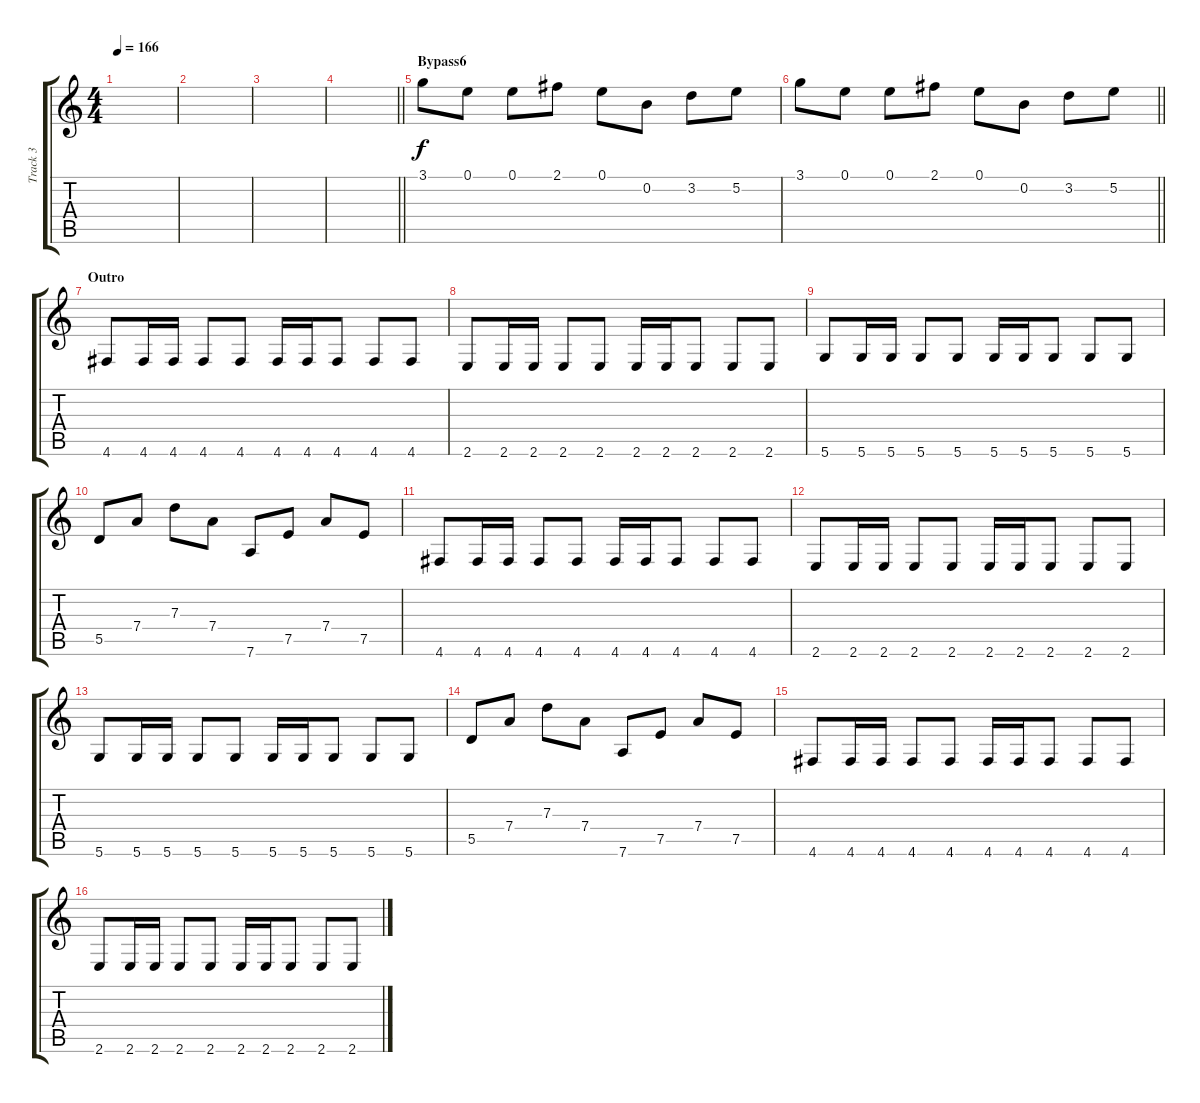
\track ("Track 3" "Track 3") {instrument distortionguitar}
\staff {score tabs}
\tuning (E4 B3 G3 D3 A2 D2) {hide}
\ts (4 4)
\tempo 166
\clef g2
\ks c
|
|
\ks aminor
|
\barLineRight lightlight
|
\section ("" "Bypass6")
3.1.8 0.1.8 0.1.8 2.1.8 0.1.8 0.2.8 3.2.8 5.2.8 |
\barLineRight lightlight
3.1.8 0.1.8 0.1.8 2.1.8 0.1.8 0.2.8 3.2.8 5.2.8 |
\section ("" "Outro")
\ks c
4.6.8 4.6.16 4.6.16 4.6.8 4.6.8 4.6.16 4.6.16 4.6.8 4.6.8 4.6.8 |
2.6.8 2.6.16 2.6.16 2.6.8 2.6.8 2.6.16 2.6.16 2.6.8 2.6.8 2.6.8 |
5.6.8 5.6.16 5.6.16 5.6.8 5.6.8 5.6.16 5.6.16 5.6.8 5.6.8 5.6.8 |
5.5.8 7.4.8 7.3.8 7.4.8 7.6.8 7.5.8 7.4.8 7.5.8 |
4.6.8 4.6.16 4.6.16 4.6.8 4.6.8 4.6.16 4.6.16 4.6.8 4.6.8 4.6.8 |
2.6.8 2.6.16 2.6.16 2.6.8 2.6.8 2.6.16 2.6.16 2.6.8 2.6.8 2.6.8 |
5.6.8 5.6.16 5.6.16 5.6.8 5.6.8 5.6.16 5.6.16 5.6.8 5.6.8 5.6.8 |
5.5.8 7.4.8 7.3.8 7.4.8 7.6.8 7.5.8 7.4.8 7.5.8 |
4.6.8 4.6.16 4.6.16 4.6.8 4.6.8 4.6.16 4.6.16 4.6.8 4.6.8 4.6.8 |
2.6.8 2.6.16 2.6.16 2.6.8 2.6.8 2.6.16 2.6.16 2.6.8 2.6.8 2.6.8
